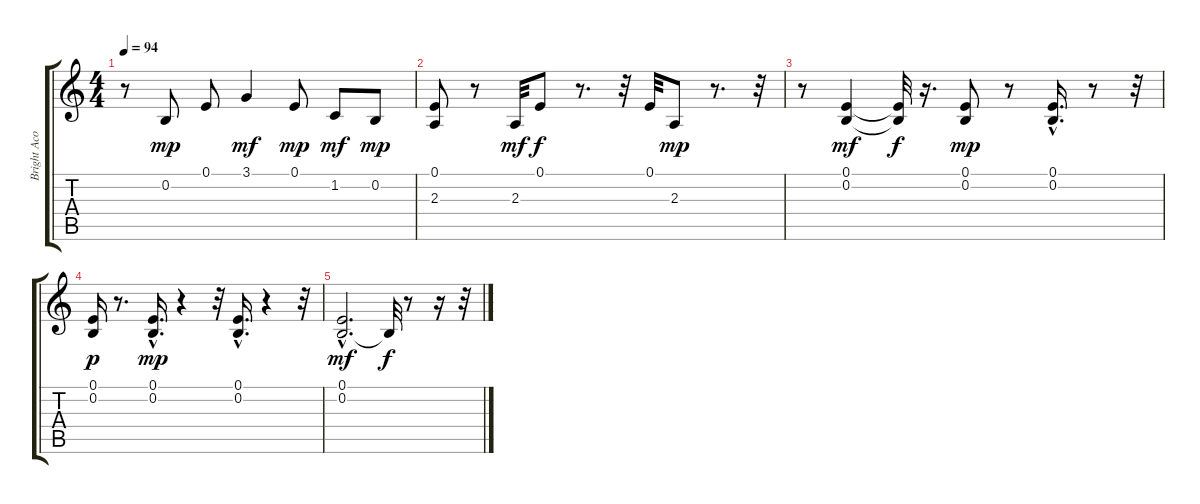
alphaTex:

\track ("Bright Acoustic Piano" "Bright Aco") {instrument brightacousticpiano}
\staff {score tabs}
\tuning (E4 B3 G3 D3 A2 E2) {hide}
\ts (4 4)
\tempo 94
\clef g2
\ks c
r.8{dy mp} 0.2.8 0.1.8 3.1.4{dy mf} 0.1.8{dy mp} 1.2.8{dy mf} 0.2.8{dy mp} |
(0.1 2.3).8 r.8 2.3.32{dy mf} 0.1.8{dy f} r.8{d} r.32 0.1.32 2.3.8{dy mp} r.8{d} r.32 |
r.8 (0.1 0.2).4{dy mf} (0.1{t} 0.2{t}).32{dy f} r.16{d} (0.1 0.2).8{dy mp} r.8 (0.1{hac} 0.2{hac}).16{d} r.8 r.32 |
(0.1 0.2).16{dy p} r.8{d} (0.1{hac} 0.2{hac}).16{d dy mp} r.4 r.32 (0.1{hac} 0.2{hac}).16{d} r.4 r.32 |
(0.1{hac} 0.2{hac}).2{d dy mf} 0.2{t}.32{dy f} r.8 r.16 r.32
